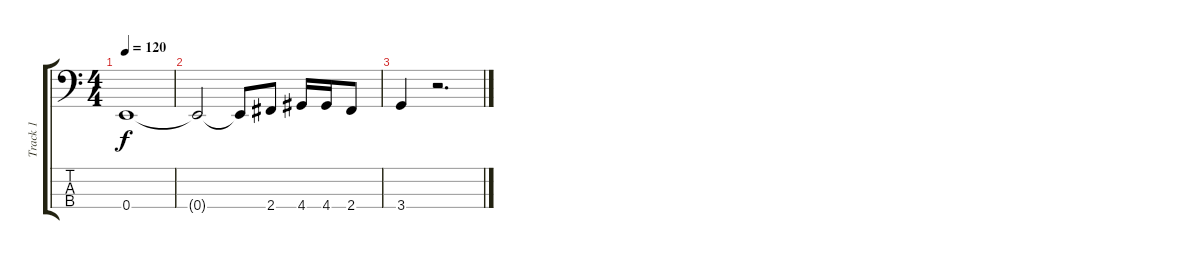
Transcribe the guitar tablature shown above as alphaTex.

\track ("Track 1" "Track 1") {instrument electricbassfinger}
\staff {score tabs}
\tuning (G2 D2 A1 E1) {hide}
\ts (4 4)
\tempo 120
\clef f4
\ks c
0.4.1{dy f} |
0.4{t}.2 0.4{t}.8 2.4.8 4.4.16 4.4.16 2.4.8 |
3.4.4 r.2{d}
